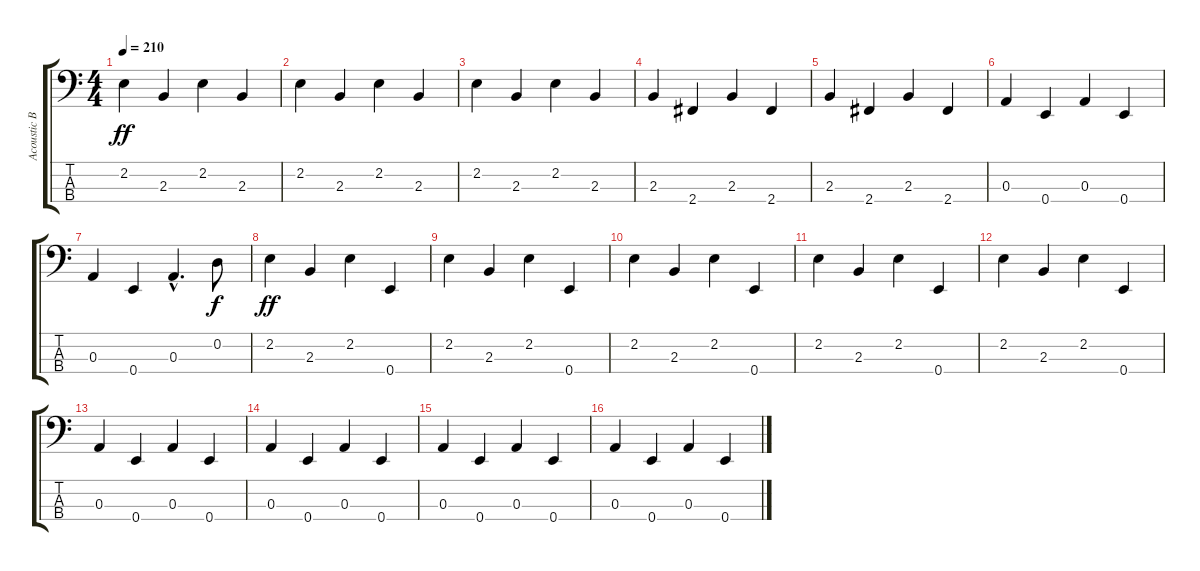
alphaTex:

\track ("Acoustic Bass" "Acoustic B") {instrument acousticbass}
\staff {score tabs}
\tuning (G2 D2 A1 E1) {hide}
\ts (4 4)
\tempo 210
\clef f4
\ks c
2.2.4{dy ff} 2.3.4 2.2.4 2.3.4 |
2.2.4 2.3.4 2.2.4 2.3.4 |
2.2.4 2.3.4 2.2.4 2.3.4 |
2.3.4 2.4.4 2.3.4 2.4.4 |
2.3.4 2.4.4 2.3.4 2.4.4 |
0.3.4 0.4.4 0.3.4 0.4.4 |
0.3.4 0.4.4 0.3{hac}.4{d} 0.2.8{dy f} |
2.2.4{dy ff} 2.3.4 2.2.4 0.4.4 |
2.2.4 2.3.4 2.2.4 0.4.4 |
2.2.4 2.3.4 2.2.4 0.4.4 |
2.2.4 2.3.4 2.2.4 0.4.4 |
2.2.4 2.3.4 2.2.4 0.4.4 |
0.3.4 0.4.4 0.3.4 0.4.4 |
0.3.4 0.4.4 0.3.4 0.4.4 |
0.3.4 0.4.4 0.3.4 0.4.4 |
0.3.4 0.4.4 0.3.4 0.4.4
